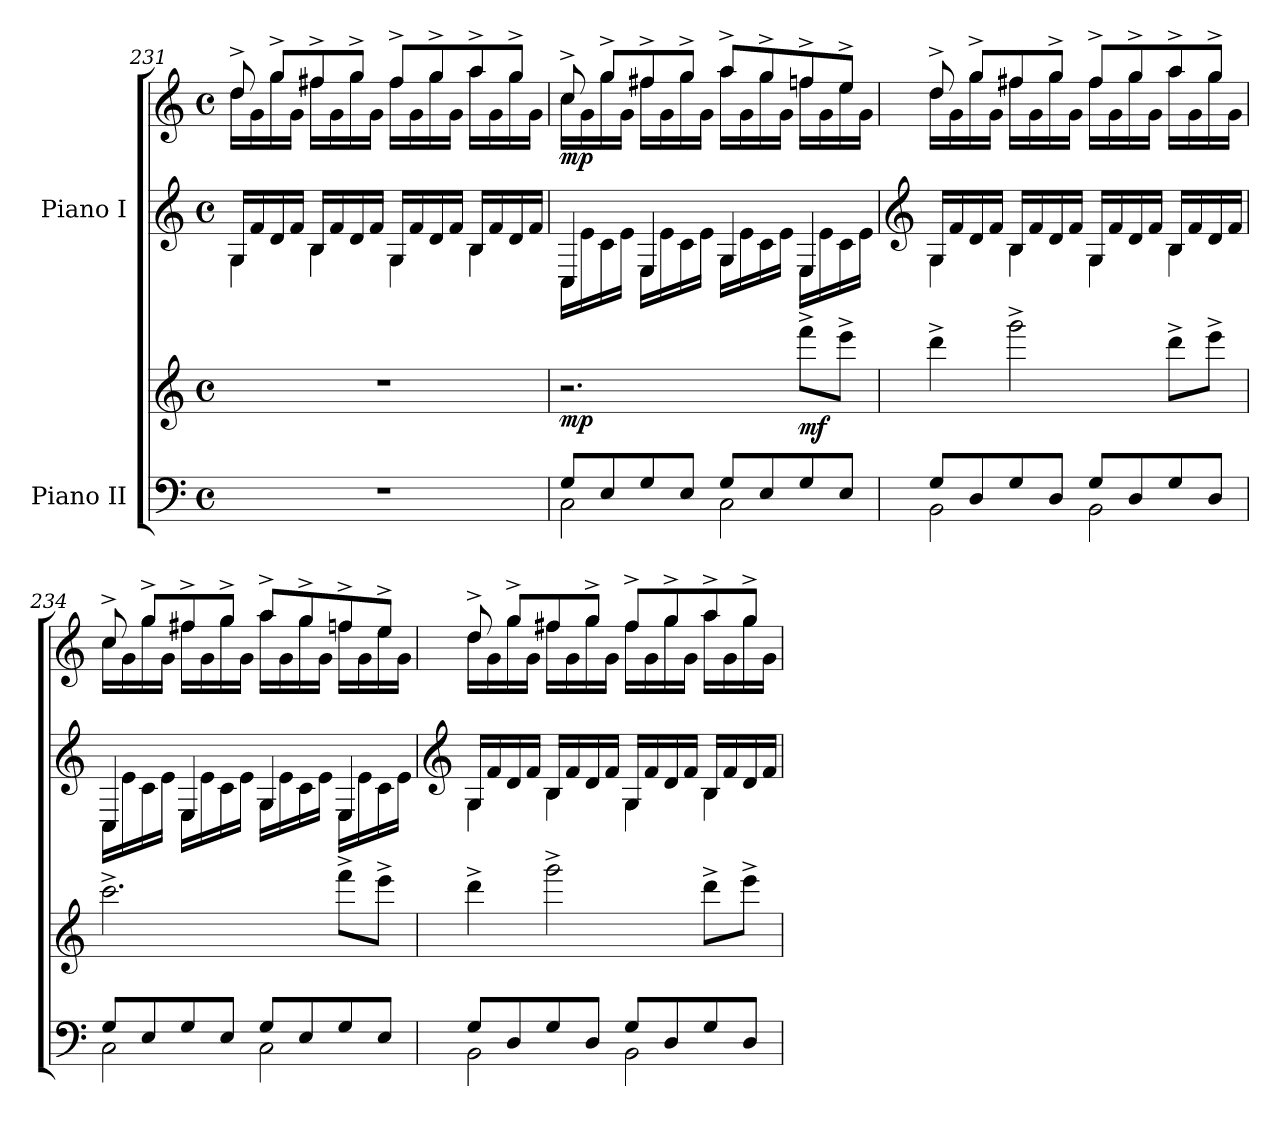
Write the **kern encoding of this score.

**kern	**kern	**dynam	**kern	**kern	**dynam
*part2	*part2	*part2	*part1	*part1	*part1
*staff4	*staff3	*staff3/4	*staff2	*staff1	*staff1/2
*I"Piano II	*	*	*I"Piano I	*	*
*clefF4	*clefG2	*	*clefG2	*clefG2	*
*k[]	*k[]	*	*k[]	*k[]	*
*M4/4	*M4/4	*	*M4/4	*M4/4	*
*met(c)	*met(c)	*	*met(c)	*met(c)	*
=231	=231	=231	=231	=231	=231
*	*	*	*^	*^	*
1r	1r	.	4G\	16G/LL	8dd^/	16dd\LL	.
.	.	.	.	16f/	.	16g\	.
.	.	.	.	16d/	8gg^/L	16gg\	.
.	.	.	.	16f/JJ	.	16g\JJ	.
.	.	.	4B\	16B/LL	8ff#X^/	16ff#\LL	.
.	.	.	.	16f/	.	16g\	.
.	.	.	.	16d/	8gg^/J	16gg\	.
.	.	.	.	16f/JJ	.	16g\JJ	.
.	.	.	4G\	16G/LL	8ff#^/L	16ff#\LL	.
.	.	.	.	16f/	.	16g\	.
.	.	.	.	16d/	8gg^/	16gg\	.
.	.	.	.	16f/JJ	.	16g\JJ	.
.	.	.	4B\	16B/LL	8aa^/	16aa\LL	.
.	.	.	.	16f/	.	16g\	.
.	.	.	.	16d/	8gg^/J	16gg\	.
.	.	.	.	16f/JJ	.	16g\JJ	.
!!LO:PB:g=z	!!
=232	=232	=232	=232	=232	=232	=232	=232
*^	*	*	*	*	*	*	*
!	!	!	!LO:DY:b	!	!	!	!	!LO:DY:b
8G/L	2C\	2.r	mp	4C/	16C\LL	8cc^/	16cc\LL	mp
.	.	.	.	.	16e\	.	16g\	.
8E/	.	.	.	.	16c\	8gg^/L	16gg\	.
.	.	.	.	.	16e\JJ	.	16g\JJ	.
8G/	.	.	.	4E/	16E\LL	8ff#X^/	16ff#\LL	.
.	.	.	.	.	16e\	.	16g\	.
8E/J	.	.	.	.	16c\	8gg^/J	16gg\	.
.	.	.	.	.	16e\JJ	.	16g\JJ	.
8G/L	2C\	.	.	4G/	16G\LL	8aa^/L	16aa\LL	.
.	.	.	.	.	16e\	.	16g\	.
8E/	.	.	.	.	16c\	8gg^/	16gg\	.
.	.	.	.	.	16e\JJ	.	16g\JJ	.
!	!	!	!LO:DY:b	!	!	!	!	!
8G/	.	8fff^\L	mf	4E/	16E\LL	8ffn^/	16ff\LL	.
.	.	.	.	.	16e\	.	16g\	.
8E/J	.	8eee^\J	.	.	16c\	8ee^/J	16ee\	.
.	.	.	.	.	16e\JJ	.	16g\JJ	.
=233	=233	=233	=233	=233	=233	=233	=233	=233
*	*	*	*	*clefG2	*	*	*	*
8G/L	2BB\	4ddd^\	.	4G\	16G/LL	8dd^/	16dd\LL	.
.	.	.	.	.	16f/	.	16g\	.
8D/	.	.	.	.	16d/	8gg^/L	16gg\	.
.	.	.	.	.	16f/JJ	.	16g\JJ	.
8G/	.	2ggg^\	.	4B\	16B/LL	8ff#X/	16ff#\LL	.
.	.	.	.	.	16f/	.	16g\	.
8D/J	.	.	.	.	16d/	8gg^/J	16gg\	.
.	.	.	.	.	16f/JJ	.	16g\JJ	.
8G/L	2BB\	.	.	4G\	16G/LL	8ff#^/L	16ff#\LL	.
.	.	.	.	.	16f/	.	16g\	.
8D/	.	.	.	.	16d/	8gg^/	16gg\	.
.	.	.	.	.	16f/JJ	.	16g\JJ	.
8G/	.	8ddd^\L	.	4B\	16B/LL	8aa^/	16aa\LL	.
.	.	.	.	.	16f/	.	16g\	.
8D/J	.	8eee^\J	.	.	16d/	8gg^/J	16gg\	.
.	.	.	.	.	16f/JJ	.	16g\JJ	.
!!LO:LB:g=z	!!
=234	=234	=234	=234	=234	=234	=234	=234	=234
8G/L	2C\	2.ccc^\	.	4C/	16C\LL	8cc^/	16cc\LL	.
.	.	.	.	.	16e\	.	16g\	.
8E/	.	.	.	.	16c\	8gg^/L	16gg\	.
.	.	.	.	.	16e\JJ	.	16g\JJ	.
8G/	.	.	.	4E/	16E\LL	8ff#X^/	16ff#\LL	.
.	.	.	.	.	16e\	.	16g\	.
8E/J	.	.	.	.	16c\	8gg^/J	16gg\	.
.	.	.	.	.	16e\JJ	.	16g\JJ	.
8G/L	2C\	.	.	4G/	16G\LL	8aa^/L	16aa\LL	.
.	.	.	.	.	16e\	.	16g\	.
8E/	.	.	.	.	16c\	8gg^/	16gg\	.
.	.	.	.	.	16e\JJ	.	16g\JJ	.
8G/	.	8fff^\L	.	4E/	16E\LL	8ffn^/	16ff\LL	.
.	.	.	.	.	16e\	.	16g\	.
8E/J	.	8eee^\J	.	.	16c\	8ee^/J	16ee\	.
.	.	.	.	.	16e\JJ	.	16g\JJ	.
=235	=235	=235	=235	=235	=235	=235	=235	=235
*	*	*	*	*clefG2	*	*	*	*
8G/L	2BB\	4ddd^\	.	4G\	16G/LL	8dd^/	16dd\LL	.
.	.	.	.	.	16f/	.	16g\	.
8D/	.	.	.	.	16d/	8gg^/L	16gg\	.
.	.	.	.	.	16f/JJ	.	16g\JJ	.
8G/	.	2ggg^\	.	4B\	16B/LL	8ff#X/	16ff#\LL	.
.	.	.	.	.	16f/	.	16g\	.
8D/J	.	.	.	.	16d/	8gg^/J	16gg\	.
.	.	.	.	.	16f/JJ	.	16g\JJ	.
8G/L	2BB\	.	.	4G\	16G/LL	8ff#^/L	16ff#\LL	.
.	.	.	.	.	16f/	.	16g\	.
8D/	.	.	.	.	16d/	8gg^/	16gg\	.
.	.	.	.	.	16f/JJ	.	16g\JJ	.
8G/	.	8ddd^\L	.	4B\	16B/LL	8aa^/	16aa\LL	.
.	.	.	.	.	16f/	.	16g\	.
8D/J	.	8eee^\J	.	.	16d/	8gg^/J	16gg\	.
.	.	.	.	.	16f/JJ	.	16g\JJ	.
*	*	*	*	*v	*v	*	*	*
*v	*v	*	*	*	*v	*v	*
=	=	=	=	=	=
*-	*-	*-	*-	*-	*-
